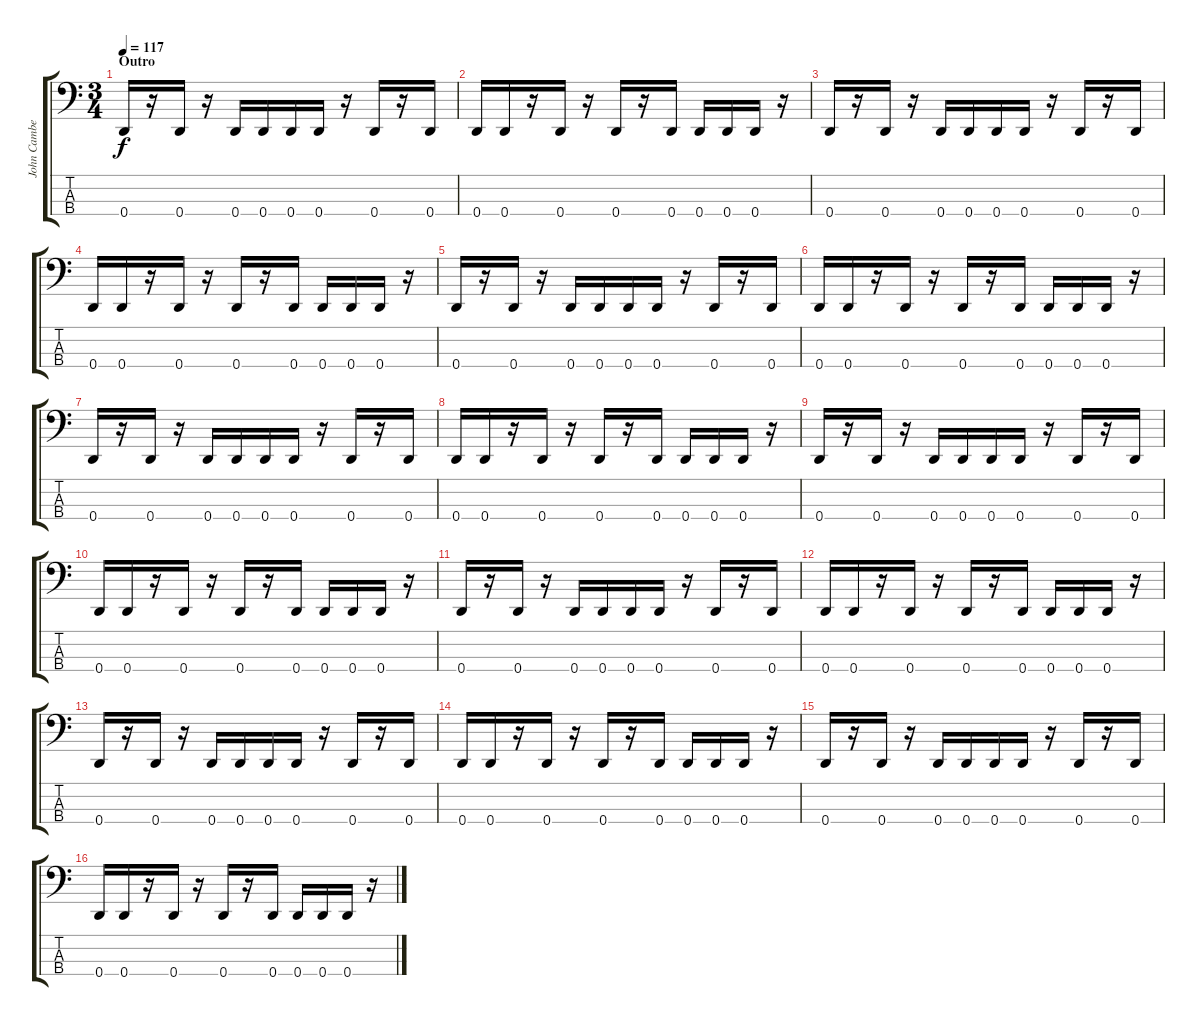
\track ("John Cambell" "John Cambe") {instrument electricbasspick}
\staff {score tabs}
\tuning (G2 D2 A1 D1) {hide}
\ts (3 4)
\section ("" "Outro")
\tempo 117
\clef f4
\ks c
0.4.16{dy f} r.16 0.4.16 r.16 0.4.16 0.4.16 0.4.16 0.4.16 r.16 0.4.16 r.16 0.4.16 |
0.4.16 0.4.16 r.16 0.4.16 r.16 0.4.16 r.16 0.4.16 0.4.16 0.4.16 0.4.16 r.16 |
0.4.16 r.16 0.4.16 r.16 0.4.16 0.4.16 0.4.16 0.4.16 r.16 0.4.16 r.16 0.4.16 |
0.4.16 0.4.16 r.16 0.4.16 r.16 0.4.16 r.16 0.4.16 0.4.16 0.4.16 0.4.16 r.16 |
0.4.16 r.16 0.4.16 r.16 0.4.16 0.4.16 0.4.16 0.4.16 r.16 0.4.16 r.16 0.4.16 |
0.4.16 0.4.16 r.16 0.4.16 r.16 0.4.16 r.16 0.4.16 0.4.16 0.4.16 0.4.16 r.16 |
0.4.16 r.16 0.4.16 r.16 0.4.16 0.4.16 0.4.16 0.4.16 r.16 0.4.16 r.16 0.4.16 |
0.4.16 0.4.16 r.16 0.4.16 r.16 0.4.16 r.16 0.4.16 0.4.16 0.4.16 0.4.16 r.16 |
0.4.16 r.16 0.4.16 r.16 0.4.16 0.4.16 0.4.16 0.4.16 r.16 0.4.16 r.16 0.4.16 |
0.4.16 0.4.16 r.16 0.4.16 r.16 0.4.16 r.16 0.4.16 0.4.16 0.4.16 0.4.16 r.16 |
0.4.16 r.16 0.4.16 r.16 0.4.16 0.4.16 0.4.16 0.4.16 r.16 0.4.16 r.16 0.4.16 |
0.4.16 0.4.16 r.16 0.4.16 r.16 0.4.16 r.16 0.4.16 0.4.16 0.4.16 0.4.16 r.16 |
0.4.16 r.16 0.4.16 r.16 0.4.16 0.4.16 0.4.16 0.4.16 r.16 0.4.16 r.16 0.4.16 |
0.4.16 0.4.16 r.16 0.4.16 r.16 0.4.16 r.16 0.4.16 0.4.16 0.4.16 0.4.16 r.16 |
0.4.16 r.16 0.4.16 r.16 0.4.16 0.4.16 0.4.16 0.4.16 r.16 0.4.16 r.16 0.4.16 |
0.4.16 0.4.16 r.16 0.4.16 r.16 0.4.16 r.16 0.4.16 0.4.16 0.4.16 0.4.16 r.16
